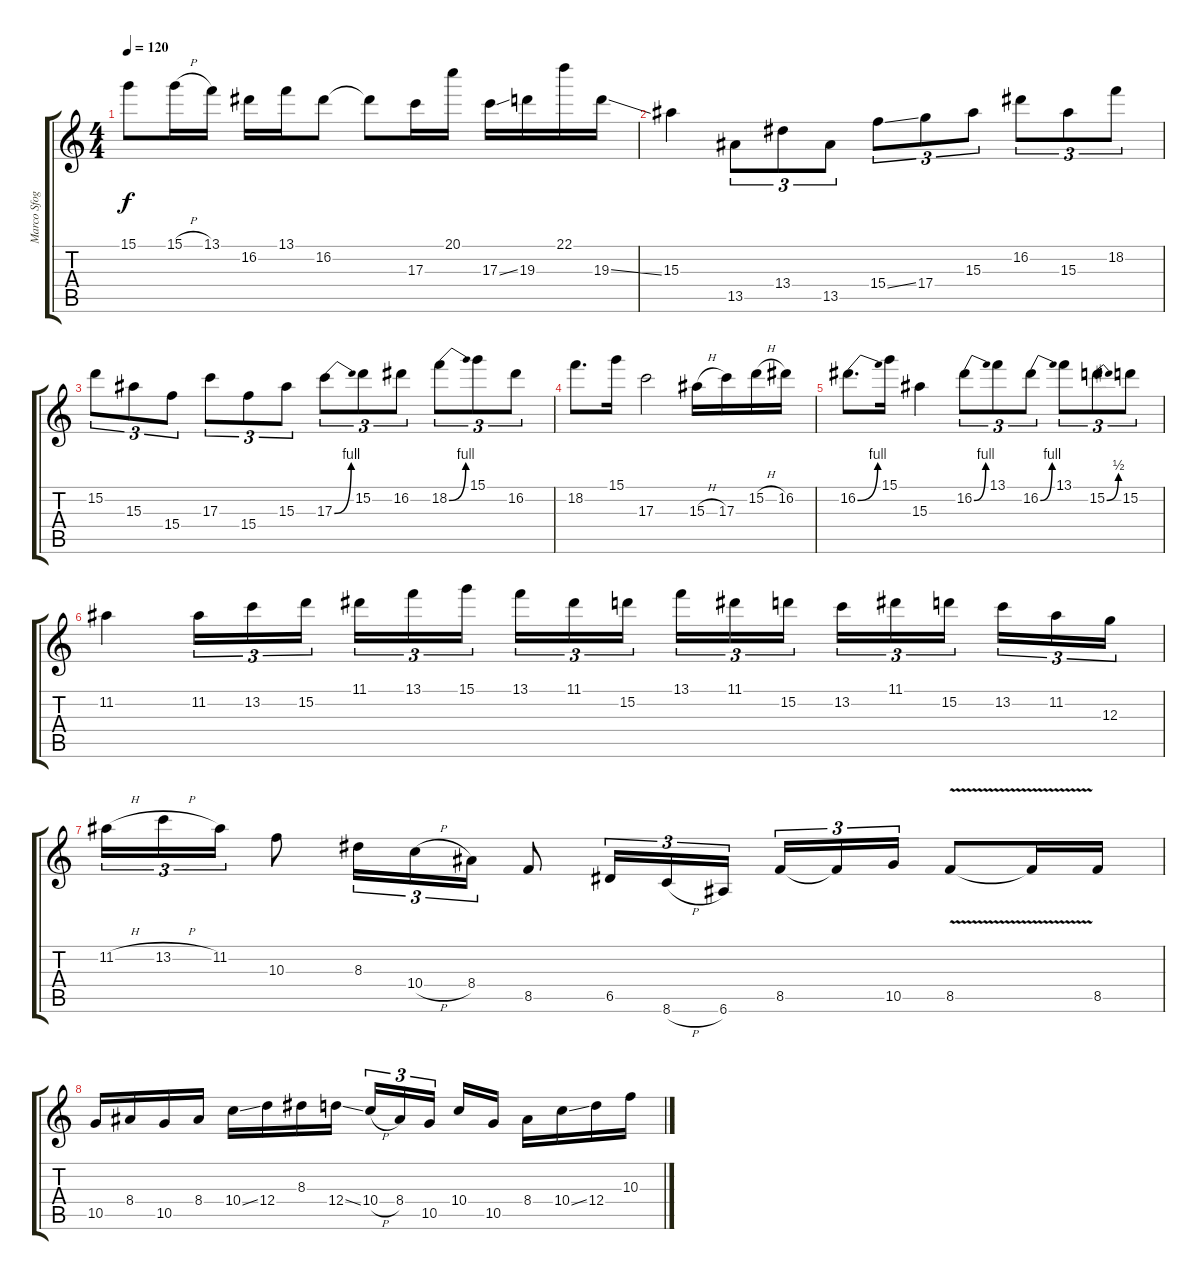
\track ("Marco Sfogli" "Marco Sfog") {instrument distortionguitar}
\staff {score tabs}
\tuning (E4 B3 G3 D3 A2 E2) {hide}
\ts (4 4)
\tempo 120
\clef g2
\ks c
15.1{t}.8{dy f} 15.1{h}.16 13.1.16 16.2.16 13.1.16 16.2.8 16.2{t}.8 17.3.16 20.1.16 17.3{ss}.16 19.3.16 22.1.16 19.3{ss}.16 |
15.3.4 13.5.8{tu (3 2)} 13.4.8{tu (3 2)} 13.5.8{tu (3 2)} 15.4{ss}.8{tu (3 2)} 17.4.8{tu (3 2)} 15.3.8{tu (3 2)} 16.2.8{tu (3 2)} 15.3.8{tu (3 2)} 18.2.8{tu (3 2)} |
15.2.8{tu (3 2)} 15.3.8{tu (3 2)} 15.4.8{tu (3 2)} 17.3.8{tu (3 2)} 15.4.8{tu (3 2)} 15.3.8{tu (3 2)} 17.3{be (bend 0 0 60 4)}.8{tu (3 2)} 15.2.8{tu (3 2)} 16.2.8{tu (3 2)} 18.2{be (bend 0 0 60 4)}.8{tu (3 2)} 15.1.8{tu (3 2)} 16.2.8{tu (3 2)} |
18.2.8{d} 15.1.16 17.3.2 15.3{h}.16 17.3.16 15.2{h}.16 16.2.16 |
16.2{be (bend 0 0 60 4)}.8{d} 15.1.16 15.3.4 16.2{be (bend 0 0 60 4)}.8{tu (3 2)} 13.1.8{tu (3 2)} 16.2{be (bend 0 0 60 4)}.8{tu (3 2)} 13.1.8{tu (3 2)} 15.2{be (bend 0 0 60 2)}.8{tu (3 2)} 15.2.8{tu (3 2)} |
11.2.4 11.2.16{tu (3 2)} 13.2.16{tu (3 2)} 15.2.16{tu (3 2)} 11.1.16{tu (3 2)} 13.1.16{tu (3 2)} 15.1.16{tu (3 2)} 13.1.16{tu (3 2)} 11.1.16{tu (3 2)} 15.2.16{tu (3 2)} 13.1.16{tu (3 2)} 11.1.16{tu (3 2)} 15.2.16{tu (3 2)} 13.2.16{tu (3 2)} 11.1.16{tu (3 2)} 15.2.16{tu (3 2)} 13.2.16{tu (3 2)} 11.2.16{tu (3 2)} 12.3.16{tu (3 2)} |
11.2{h}.16{tu (3 2)} 13.2{h}.16{tu (3 2)} 11.2.16{tu (3 2)} 10.3.8 8.3.16{tu (3 2)} 10.4{h}.16{tu (3 2)} 8.4.16{tu (3 2)} 8.5.8 6.5.16{tu (3 2)} 8.6{h}.16{tu (3 2)} 6.6.16{tu (3 2)} 8.5.16{tu (3 2)} 8.5{t}.16{tu (3 2)} 10.5.16{tu (3 2)} 8.5{v}.8 8.5{t}.16 8.5.16 |
10.5.16 8.4.16 10.5.16 8.4.16 10.4{ss}.16 12.4.16 8.3.16 12.4{ss}.16 10.4{h}.16{tu (3 2)} 8.4.16{tu (3 2)} 10.5.16{tu (3 2)} 10.4.16 10.5.16 8.4.16 10.4{ss}.16 12.4.16 10.3.16
